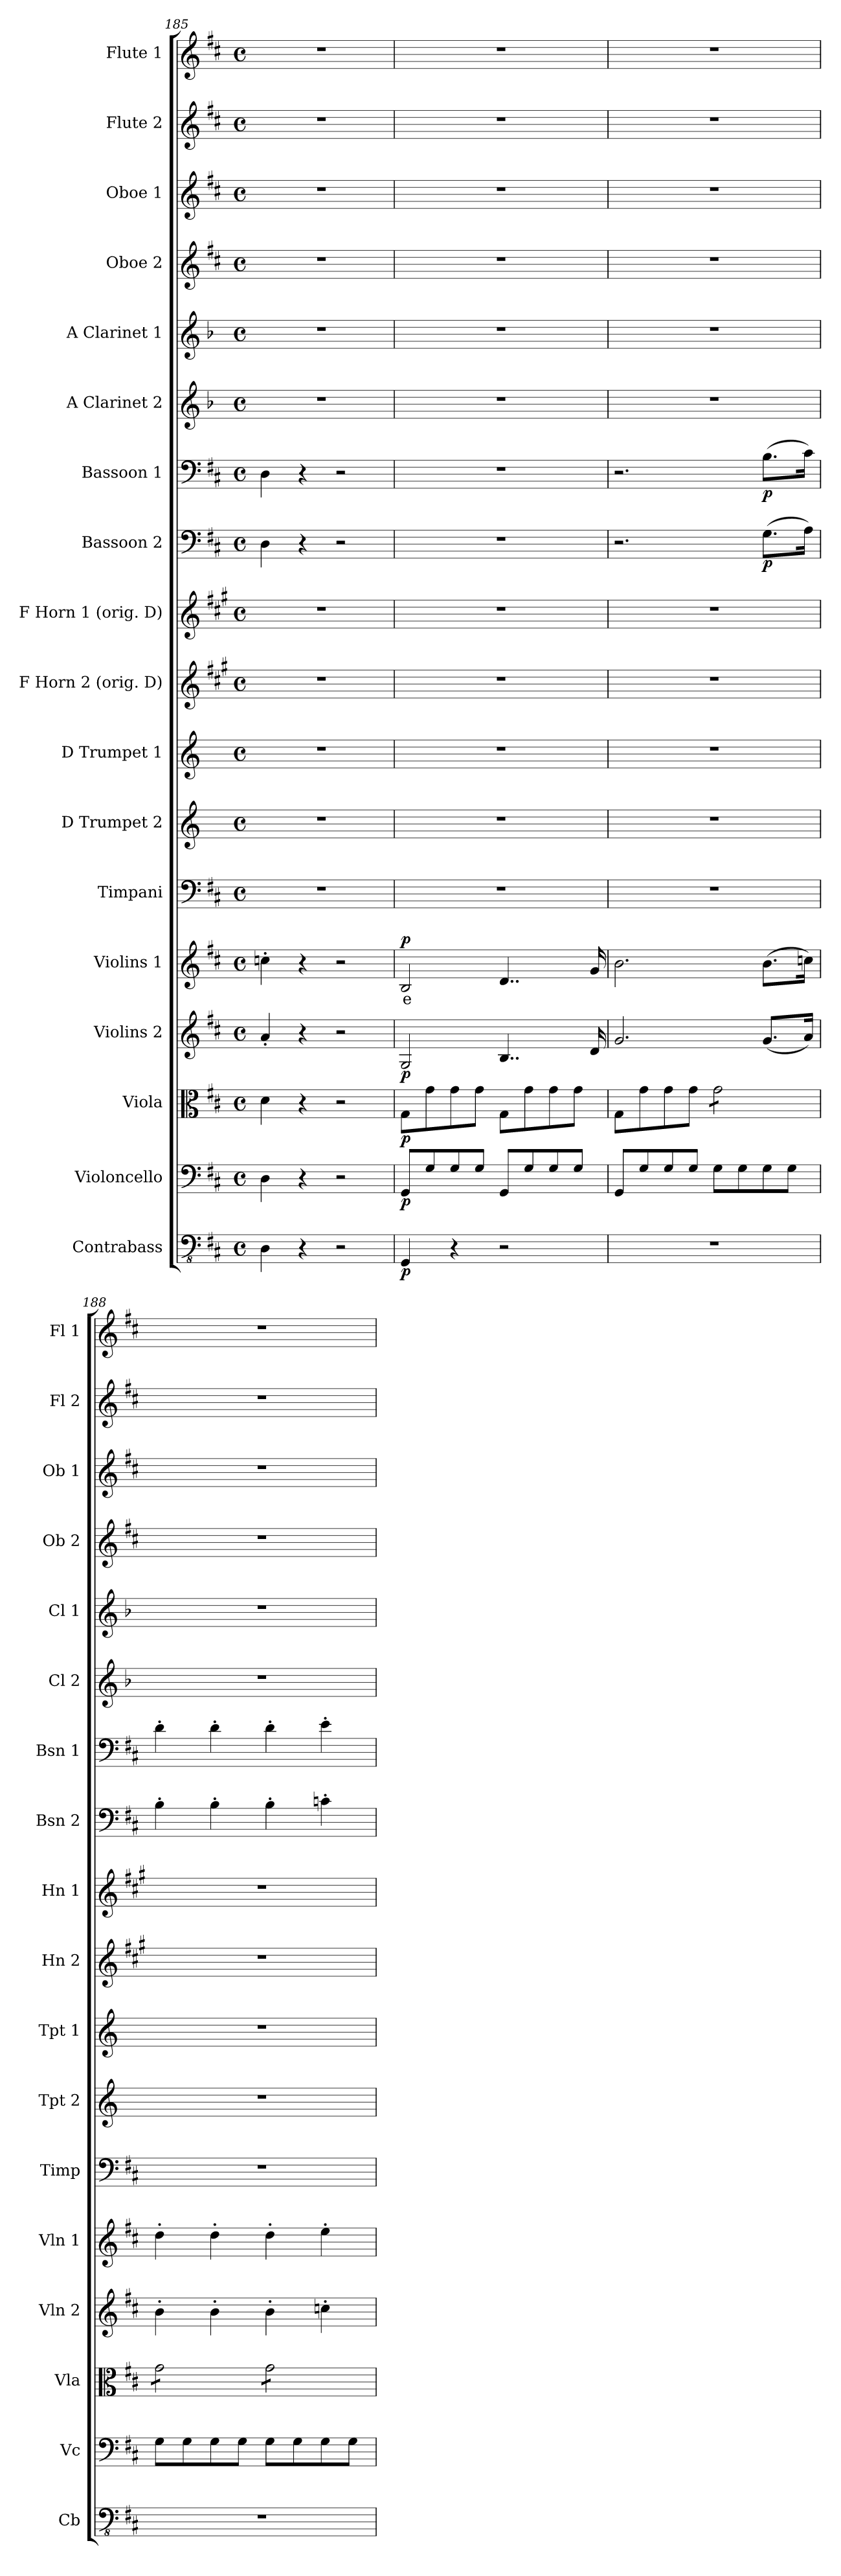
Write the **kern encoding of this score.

**kern	**dynam	**kern	**dynam	**kern	**dynam	**kern	**dynam	**kern	**text	**dynam	**kern	**kern	**kern	**kern	**kern	**kern	**dynam	**kern	**dynam	**kern	**kern	**kern	**kern	**kern	**kern
*part18	*part18	*part17	*part17	*part16	*part16	*part15	*part15	*part14	*part14	*part14	*part13	*part12	*part11	*part10	*part9	*part8	*part8	*part7	*part7	*part6	*part5	*part4	*part3	*part2	*part1
*staff18	*staff18	*staff17	*staff17	*staff16	*staff16	*staff15	*staff15	*staff14	*staff14	*staff14	*staff13	*staff12	*staff11	*staff10	*staff9	*staff8	*staff8	*staff7	*staff7	*staff6	*staff5	*staff4	*staff3	*staff2	*staff1
*I"Contrabass	*	*I"Violoncello	*	*I"Viola	*	*I"Violins 2	*	*I"Violins 1	*	*	*I"Timpani	*I"D Trumpet 2	*I"D Trumpet 1	*I"F Horn 2 (orig.  D)	*I"F Horn 1 (orig.  D)	*I"Bassoon 2	*	*I"Bassoon 1	*	*I"A Clarinet 2	*I"A Clarinet 1	*I"Oboe 2	*I"Oboe 1	*I"Flute 2	*I"Flute 1
*I'Cb	*	*I'Vc	*	*I'Vla	*	*I'Vln 2	*	*I'Vln 1	*	*	*I'Timp	*I'Tpt 2	*I'Tpt 1	*I'Hn 2	*I'Hn 1	*I'Bsn 2	*	*I'Bsn 1	*	*I'Cl 2	*I'Cl 1	*I'Ob 2	*I'Ob 1	*I'Fl 2	*I'Fl 1
*clefFv4	*	*clefF4	*	*clefC3	*	*clefG2	*	*clefG2	*	*	*clefF4	*clefG2	*clefG2	*clefG2	*clefG2	*clefF4	*	*clefF4	*	*clefG2	*clefG2	*clefG2	*clefG2	*clefG2	*clefG2
*	*	*	*	*	*	*	*	*	*	*	*	*ITrd-1c-2	*ITrd-1c-2	*ITrd4c7	*ITrd4c7	*	*	*	*	*ITrd2c3	*ITrd2c3	*	*	*	*
*k[f#c#]	*	*k[f#c#]	*	*k[f#c#]	*	*k[f#c#]	*	*k[f#c#]	*	*	*k[f#c#]	*k[f#c#]	*k[f#c#]	*k[f#c#]	*k[f#c#]	*k[f#c#]	*	*k[f#c#]	*	*k[f#c#]	*k[f#c#]	*k[f#c#]	*k[f#c#]	*k[f#c#]	*k[f#c#]
*M4/4	*	*M4/4	*	*M4/4	*	*M4/4	*	*M4/4	*	*	*M4/4	*M4/4	*M4/4	*M4/4	*M4/4	*M4/4	*	*M4/4	*	*M4/4	*M4/4	*M4/4	*M4/4	*M4/4	*M4/4
*met(c)	*	*met(c)	*	*met(c)	*	*met(c)	*	*met(c)	*	*	*met(c)	*met(c)	*met(c)	*met(c)	*met(c)	*met(c)	*	*met(c)	*	*met(c)	*met(c)	*met(c)	*met(c)	*met(c)	*met(c)
=185	=185	=185	=185	=185	=185	=185	=185	=185	=185	=185	=185	=185	=185	=185	=185	=185	=185	=185	=185	=185	=185	=185	=185	=185	=185
4DD\	.	4D\	.	4d\	.	4a'/	.	4ccn'\	.	.	1r	1r	1r	1r	1r	4D\	.	4D\	.	1r	1r	1r	1r	1r	1r
4r	.	4r	.	4r	.	4r	.	4r	.	.	.	.	.	.	.	4r	.	4r	.	.	.	.	.	.	.
2r	.	2r	.	2r	.	2r	.	2r	.	.	.	.	.	.	.	2r	.	2r	.	.	.	.	.	.	.
=186	=186	=186	=186	=186	=186	=186	=186	=186	=186	=186	=186	=186	=186	=186	=186	=186	=186	=186	=186	=186	=186	=186	=186	=186	=186
!	!LO:DY:b	!	!LO:DY:b	!	!LO:DY:b	!	!LO:DY:b	!	!LO:LY:b:color=#FF0000	!LO:DY:b	!	!	!	!	!	!	!	!	!	!	!	!	!	!	!
4GGG/	p	8GG/L	p	8G\L	p	2G/	p	2B/	e	p	1r	1r	1r	1r	1r	1r	.	1r	.	1r	1r	1r	1r	1r	1r
.	.	8G/	.	8g\	.	.	.	.	.	.	.	.	.	.	.	.	.	.	.	.	.	.	.	.	.
4r	.	8G/	.	8g\	.	.	.	.	.	.	.	.	.	.	.	.	.	.	.	.	.	.	.	.	.
.	.	8G/J	.	8g\J	.	.	.	.	.	.	.	.	.	.	.	.	.	.	.	.	.	.	.	.	.
2r	.	8GG/L	.	8G\L	.	4..B/	.	4..d/	.	.	.	.	.	.	.	.	.	.	.	.	.	.	.	.	.
.	.	8G/	.	8g\	.	.	.	.	.	.	.	.	.	.	.	.	.	.	.	.	.	.	.	.	.
.	.	8G/	.	8g\	.	.	.	.	.	.	.	.	.	.	.	.	.	.	.	.	.	.	.	.	.
.	.	8G/J	.	8g\J	.	.	.	.	.	.	.	.	.	.	.	.	.	.	.	.	.	.	.	.	.
.	.	.	.	.	.	16d/	.	16g/	.	.	.	.	.	.	.	.	.	.	.	.	.	.	.	.	.
=187	=187	=187	=187	=187	=187	=187	=187	=187	=187	=187	=187	=187	=187	=187	=187	=187	=187	=187	=187	=187	=187	=187	=187	=187	=187
1r	.	8GG/L	.	8G\L	.	2.g/	.	2.b\	.	.	1r	1r	1r	1r	1r	2.r	.	2.r	.	1r	1r	1r	1r	1r	1r
.	.	8G/	.	8g\	.	.	.	.	.	.	.	.	.	.	.	.	.	.	.	.	.	.	.	.	.
.	.	8G/	.	8g\	.	.	.	.	.	.	.	.	.	.	.	.	.	.	.	.	.	.	.	.	.
.	.	8G/J	.	8g\J	.	.	.	.	.	.	.	.	.	.	.	.	.	.	.	.	.	.	.	.	.
*	*	*	*	*tremolo	*	*	*	*	*	*	*	*	*	*	*	*	*	*	*	*	*	*	*	*	*
.	.	8G\L	.	8g\L	.	.	.	.	.	.	.	.	.	.	.	.	.	.	.	.	.	.	.	.	.
.	.	8G\	.	8g\	.	.	.	.	.	.	.	.	.	.	.	.	.	.	.	.	.	.	.	.	.
!	!	!	!	!	!	!	!	!	!	!	!	!	!	!	!	!	!LO:DY:b	!	!LO:DY:b	!	!	!	!	!	!
.	.	8G\	.	8g\	.	(<8.g/L	.	(>8.b\L	.	.	.	.	.	.	.	(>8.G\L	p	(>8.B\L	p	.	.	.	.	.	.
.	.	8G\J	.	8g\J	.	.	.	.	.	.	.	.	.	.	.	.	.	.	.	.	.	.	.	.	.
.	.	.	.	.	.	16a/Jk)	.	16ccn\Jk)	.	.	.	.	.	.	.	16A\Jk)	.	16c#\Jk)	.	.	.	.	.	.	.
=188	=188	=188	=188	=188	=188	=188	=188	=188	=188	=188	=188	=188	=188	=188	=188	=188	=188	=188	=188	=188	=188	=188	=188	=188	=188
1r	.	8G\L	.	8g\L	.	4b'\	.	4dd'\	.	.	1r	1r	1r	1r	1r	4B'\	.	4d'\	.	1r	1r	1r	1r	1r	1r
.	.	8G\	.	8g\	.	.	.	.	.	.	.	.	.	.	.	.	.	.	.	.	.	.	.	.	.
.	.	8G\	.	8g\	.	4b'\	.	4dd'\	.	.	.	.	.	.	.	4B'\	.	4d'\	.	.	.	.	.	.	.
.	.	8G\J	.	8g\J	.	.	.	.	.	.	.	.	.	.	.	.	.	.	.	.	.	.	.	.	.
.	.	8G\L	.	8g\L	.	4b'\	.	4dd'\	.	.	.	.	.	.	.	4B'\	.	4d'\	.	.	.	.	.	.	.
.	.	8G\	.	8g\	.	.	.	.	.	.	.	.	.	.	.	.	.	.	.	.	.	.	.	.	.
.	.	8G\	.	8g\	.	4ccn'\	.	4ee'\	.	.	.	.	.	.	.	4cn'\	.	4e'\	.	.	.	.	.	.	.
.	.	8G\J	.	8g\J	.	.	.	.	.	.	.	.	.	.	.	.	.	.	.	.	.	.	.	.	.
*	*	*	*	*Xtremolo	*	*	*	*	*	*	*	*	*	*	*	*	*	*	*	*	*	*	*	*	*
=	=	=	=	=	=	=	=	=	=	=	=	=	=	=	=	=	=	=	=	=	=	=	=	=	=
*-	*-	*-	*-	*-	*-	*-	*-	*-	*-	*-	*-	*-	*-	*-	*-	*-	*-	*-	*-	*-	*-	*-	*-	*-	*-
